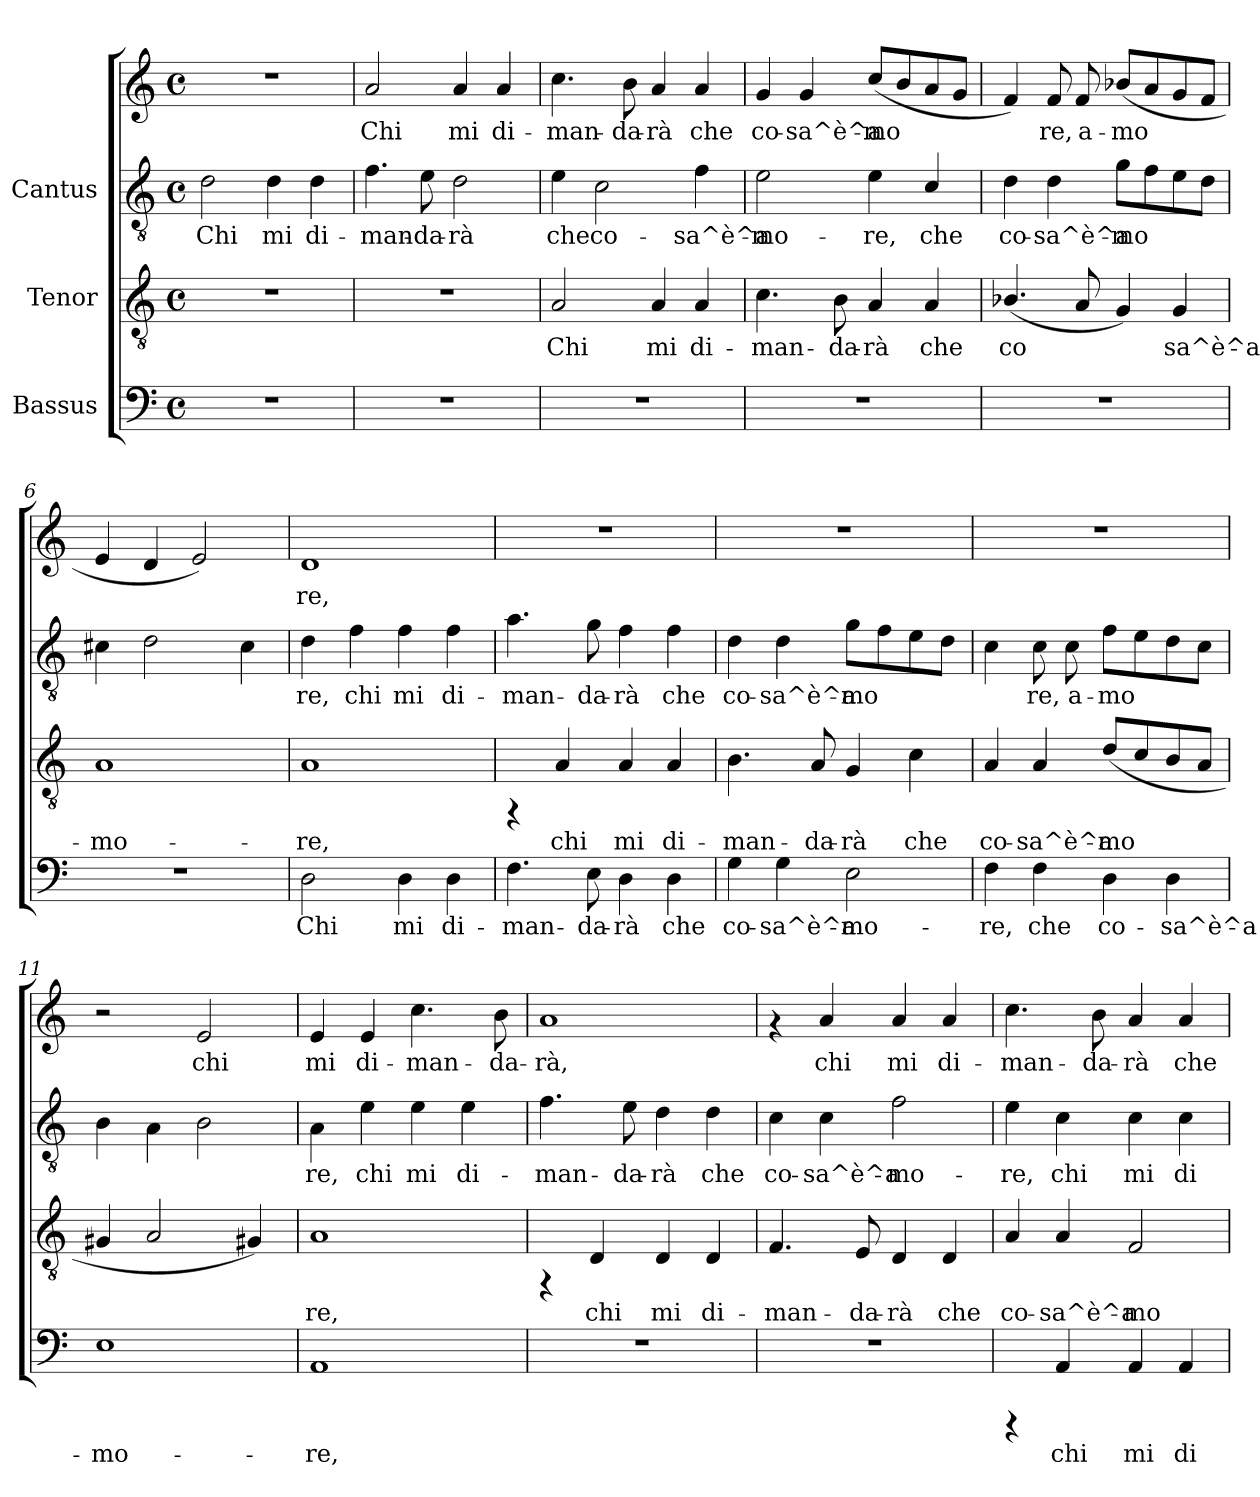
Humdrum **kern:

**kern	**text	**kern	**text	**kern	**text	**kern	**text
*part3	*part3	*part2	*part2	*part1	*part1	*part1	*part1
*staff4	*staff4	*staff3	*staff3	*staff2	*staff2	*staff1	*staff1
*I"Bassus	*	*I"Tenor	*	*I"Cantus	*	*	*
!!LO:PB:g=z
*stria5	*	*stria5	*	*stria5	*	*stria5	*
*clefF4	*	*clefGv2	*	*clefGv2	*	*clefG2	*
*M4/4	*	*M4/4	*	*M4/4	*	*M4/4	*
*met(c)	*	*met(c)	*	*met(c)	*	*met(c)	*
*MM144	*	*MM144	*	*MM144	*	*MM144	*
=1	=1	=1	=1	=1	=1	=1	=1
!	!	!	!	!	!LO:LY:b:cj	!	!
1r	.	1r	.	2d\	Chi	1r	.
!	!	!	!	!	!LO:LY:b:cj	!	!
.	.	.	.	4d\	mi	.	.
!	!	!	!	!	!LO:LY:b:cj	!	!
.	.	.	.	4d\	di-	.	.
=2	=2	=2	=2	=2	=2	=2	=2
!	!	!	!	!	!LO:LY:b:cj	!	!LO:LY:b:cj
1r	.	1r	.	4.f\	-man-	2a/	-Chi
!	!	!	!	!	!LO:LY:b:cj	!	!
.	.	.	.	8e\	-da-	.	.
!	!	!	!	!	!LO:LY:b:cj	!	!LO:LY:b:cj
.	.	.	.	2d\	-rà	4a/	mi
!	!	!	!	!	!	!	!LO:LY:b:cj
.	.	.	.	.	.	4a/	di-
=3	=3	=3	=3	=3	=3	=3	=3
!	!	!	!LO:LY:b:cj	!	!LO:LY:b:cj	!	!LO:LY:b:cj
1r	.	2A/	Chi	4e\	che	4.cc\	man-
!	!	!	!	!	!LO:LY:b:cj	!	!
.	.	.	.	2c\	co-	.	.
!	!	!	!	!	!	!	!LO:LY:b:cj
.	.	.	.	.	.	8b\	-da-
!	!	!	!LO:LY:b:cj	!	!	!	!LO:LY:b:cj
.	.	4A/	mi	.	.	4a/	-rà
!	!	!	!LO:LY:b:cj	!	!LO:LY:b:cj	!	!LO:LY:b:cj
.	.	4A/	di-	4f\	-sa^è^a-	4a/	che
=4	=4	=4	=4	=4	=4	=4	=4
!	!	!	!LO:LY:b:cj	!	!LO:LY:b:cj	!	!LO:LY:b:cj
1r	.	4.c\	-man-	2e\	-mo-	4g/	-co-
!	!	!	!	!	!	!	!LO:LY:b:cj
.	.	.	.	.	.	4g/	-sa^è^a-
!	!	!	!LO:LY:b:cj	!	!	!	!
.	.	8B\	-da-	.	.	.	.
!	!	!	!LO:LY:b:cj	!	!LO:LY:b:cj	!	!LO:LY:b:cj
.	.	4A/	-rà	4e\	-re,	(<8cc/L	-mo-
!	!	!	!	!	!	!	!LO:LY:b:cj
.	.	.	.	.	.	8b/	--
!	!	!	!LO:LY:b:cj	!	!LO:LY:b:cj	!	!LO:LY:b:cj
.	.	4A/	che	4c/	che	8a/	--
!	!	!	!	!	!	!	!LO:LY:b:cj
.	.	.	.	.	.	8g/J	--
!!LO:LB:g=z
=5	=5	=5	=5	=5	=5	=5	=5
!	!	!	!LO:LY:b:cj	!	!LO:LY:b:cj	!	!LO:LY:b:cj
1r	.	(<4.B-X/	co-	4d\	-co-	4f/)	.
!	!	!	!	!	!LO:LY:b:cj	!	!LO:LY:b:cj
.	.	.	.	4d\	-sa^è^a-	8f/	re,
!	!	!	!LO:LY:b:cj	!	!	!	!LO:LY:b:cj
.	.	8A/	-	.	.	8f/	a-
!	!	!	!LO:LY:b:cj	!	!LO:LY:b:cj	!	!LO:LY:b:cj
.	.	4G/)	.	8g\L	-mo-	(<8b-X/L	-mo-
!	!	!	!	!	!LO:LY:b:cj	!	!LO:LY:b:cj
.	.	.	.	8f\	--	8a/	--
!	!	!	!LO:LY:b:cj	!	!LO:LY:b:cj	!	!LO:LY:b:cj
.	.	4G/	sa^è^a-	8e\	--	8g/	--
!	!	!	!	!	!LO:LY:b:cj	!	!LO:LY:b:cj
.	.	.	.	8d\J	--	8f/J	--
=6	=6	=6	=6	=6	=6	=6	=6
!	!	!	!LO:LY:b:cj	!	!	!	!
1r	.	1A	-mo-	4c#X\	.	4e/	.
.	.	.	.	2d\	.	4d/	.
.	.	.	.	.	.	2e/)	.
.	.	.	.	4c#\	.	.	.
=7	=7	=7	=7	=7	=7	=7	=7
!	!LO:LY:b:cj	!	!LO:LY:b:cj	!	!LO:LY:b:cj	!	!LO:LY:b:cj
2D\	Chi	1A	-re,	4d\	re,	1d	-re,
!	!	!	!	!	!LO:LY:b:cj	!	!
.	.	.	.	4f\	chi	.	.
!	!LO:LY:b:cj	!	!	!	!LO:LY:b:cj	!	!
4D\	mi	.	.	4f\	mi	.	.
!	!LO:LY:b:cj	!	!	!	!LO:LY:b:cj	!	!
4D\	di-	.	.	4f\	di-	.	.
=8	=8	=8	=8	=8	=8	=8	=8
!	!LO:LY:b:cj	!	!	!	!LO:LY:b:cj	!	!
4.F\	-man-	4rFF	.	4.a\	-man-	1r	.
!	!	!	!LO:LY:b:cj	!	!	!	!
.	.	4A/	chi	.	.	.	.
!	!LO:LY:b:cj	!	!	!	!LO:LY:b:cj	!	!
8E\	-da-	.	.	8g\	-da-	.	.
!	!LO:LY:b:cj	!	!LO:LY:b:cj	!	!LO:LY:b:cj	!	!
4D\	-rà	4A/	mi	4f\	-rà	.	.
!	!LO:LY:b:cj	!	!LO:LY:b:cj	!	!LO:LY:b:cj	!	!
4D\	che	4A/	di-	4f\	che	.	.
!!LO:LB:g=z
=9	=9	=9	=9	=9	=9	=9	=9
!	!LO:LY:b:cj	!	!LO:LY:b:cj	!	!LO:LY:b:cj	!	!
4G\	co-	4.B\	-man-	4d\	co-	1r	.
!	!LO:LY:b:cj	!	!	!	!LO:LY:b:cj	!	!
4G\	-sa^è^a-	.	.	4d\	-sa^è^a-	.	.
!	!	!	!LO:LY:b:cj	!	!	!	!
.	.	8A/	-da-	.	.	.	.
!	!LO:LY:b:cj	!	!LO:LY:b:cj	!	!LO:LY:b:cj	!	!
2E\	-mo-	4G/	-rà	8g\L	-mo-	.	.
!	!	!	!	!	!LO:LY:b:cj	!	!
.	.	.	.	8f\	--	.	.
!	!	!	!LO:LY:b:cj	!	!LO:LY:b:cj	!	!
.	.	4c\	che	8e\	--	.	.
!	!	!	!	!	!LO:LY:b:cj	!	!
.	.	.	.	8d\J	--	.	.
=10	=10	=10	=10	=10	=10	=10	=10
!	!LO:LY:b:cj	!	!LO:LY:b:cj	!	!LO:LY:b:cj	!	!
4F\	-re,	4A/	co-	4c\	-	1r	.
!	!LO:LY:b:cj	!	!LO:LY:b:cj	!	!LO:LY:b:cj	!	!
4F\	che	4A/	-sa^è^a-	8c\	re,	.	.
!	!	!	!	!	!LO:LY:b:cj	!	!
.	.	.	.	8c\	a-	.	.
!	!LO:LY:b:cj	!	!LO:LY:b:cj	!	!LO:LY:b:cj	!	!
4D\	co-	(<8d/L	-mo-	8f\L	-mo-	.	.
!	!	!	!LO:LY:b:cj	!	!LO:LY:b:cj	!	!
.	.	8c/	--	8e\	--	.	.
!	!LO:LY:b:cj	!	!LO:LY:b:cj	!	!LO:LY:b:cj	!	!
4D\	-sa^è^a-	8B/	--	8d\	--	.	.
!	!	!	!LO:LY:b:cj	!	!LO:LY:b:cj	!	!
.	.	8A/J	--	8c\J	--	.	.
=11	=11	=11	=11	=11	=11	=11	=11
!	!LO:LY:b:cj	!	!	!	!	!	!
1E	-mo-	4G#X/	.	4B\	.	2r	.
.	.	2A/	.	4A\	.	.	.
!	!	!	!	!	!	!	!LO:LY:b:cj
.	.	.	.	2B\	.	2e/	-chi
.	.	4G#X/)	.	.	.	.	.
=12	=12	=12	=12	=12	=12	=12	=12
!	!LO:LY:b:cj	!	!LO:LY:b:cj	!	!LO:LY:b:cj	!	!LO:LY:b:cj
1AA	-re,	1A	-re,	4A\	-re,	4e/	mi
!	!	!	!	!	!LO:LY:b:cj	!	!LO:LY:b:cj
.	.	.	.	4e\	chi	4e/	di-
!	!	!	!	!	!LO:LY:b:cj	!	!LO:LY:b:cj
.	.	.	.	4e\	mi	4.cc\	-man-
!	!	!	!	!	!LO:LY:b:cj	!	!
.	.	.	.	4e\	di-	.	.
!	!	!	!	!	!	!	!LO:LY:b:cj
.	.	.	.	.	.	8b\	-da-
!!LO:PB:g=z
=13	=13	=13	=13	=13	=13	=13	=13
!	!	!	!	!	!LO:LY:b:cj	!	!LO:LY:b:cj
1r	.	4rFF	.	4.f\	man-	1a	-rà,
!	!	!	!LO:LY:b:cj	!	!	!	!
.	.	4D/	chi	.	.	.	.
!	!	!	!	!	!LO:LY:b:cj	!	!
.	.	.	.	8e\	-da-	.	.
!	!	!	!LO:LY:b:cj	!	!LO:LY:b:cj	!	!
.	.	4D/	mi	4d\	-rà	.	.
!	!	!	!LO:LY:b:cj	!	!LO:LY:b:cj	!	!
.	.	4D/	di-	4d\	che	.	.
=14	=14	=14	=14	=14	=14	=14	=14
!	!	!	!LO:LY:b:cj	!	!LO:LY:b:cj	!	!
1r	.	4.F/	-man-	4c\	-co-	4rf	.
!	!	!	!	!	!LO:LY:b:cj	!	!LO:LY:b:cj
.	.	.	.	4c\	-sa^è^a-	4a/	chi
!	!	!	!LO:LY:b:cj	!	!	!	!
.	.	8E/	-da-	.	.	.	.
!	!	!	!LO:LY:b:cj	!	!LO:LY:b:cj	!	!LO:LY:b:cj
.	.	4D/	-rà	2f\	-mo-	4a/	mi
!	!	!	!LO:LY:b:cj	!	!	!	!LO:LY:b:cj
.	.	4D/	che	.	.	4a/	di-
=15	=15	=15	=15	=15	=15	=15	=15
!	!	!	!LO:LY:b:cj	!	!LO:LY:b:cj	!	!LO:LY:b:cj
4rCCC	.	4A/	co-	4e\	re,	4.cc\	-man-
!	!LO:LY:b:cj	!	!LO:LY:b:cj	!	!LO:LY:b:cj	!	!
4AA/	chi	4A/	-sa^è^a-	4c\	chi	.	.
!	!	!	!	!	!	!	!LO:LY:b:cj
.	.	.	.	.	.	8b\	-da-
!	!LO:LY:b:cj	!	!LO:LY:b:cj	!	!LO:LY:b:cj	!	!LO:LY:b:cj
4AA/	mi	2F/	-mo-	4c\	mi	4a/	-rà
!	!LO:LY:b:cj	!	!	!	!LO:LY:b:cj	!	!LO:LY:b:cj
4AA/	di-	.	.	4c\	di-	4a/	che
=	=	=	=	=	=	=	=
*-	*-	*-	*-	*-	*-	*-	*-
